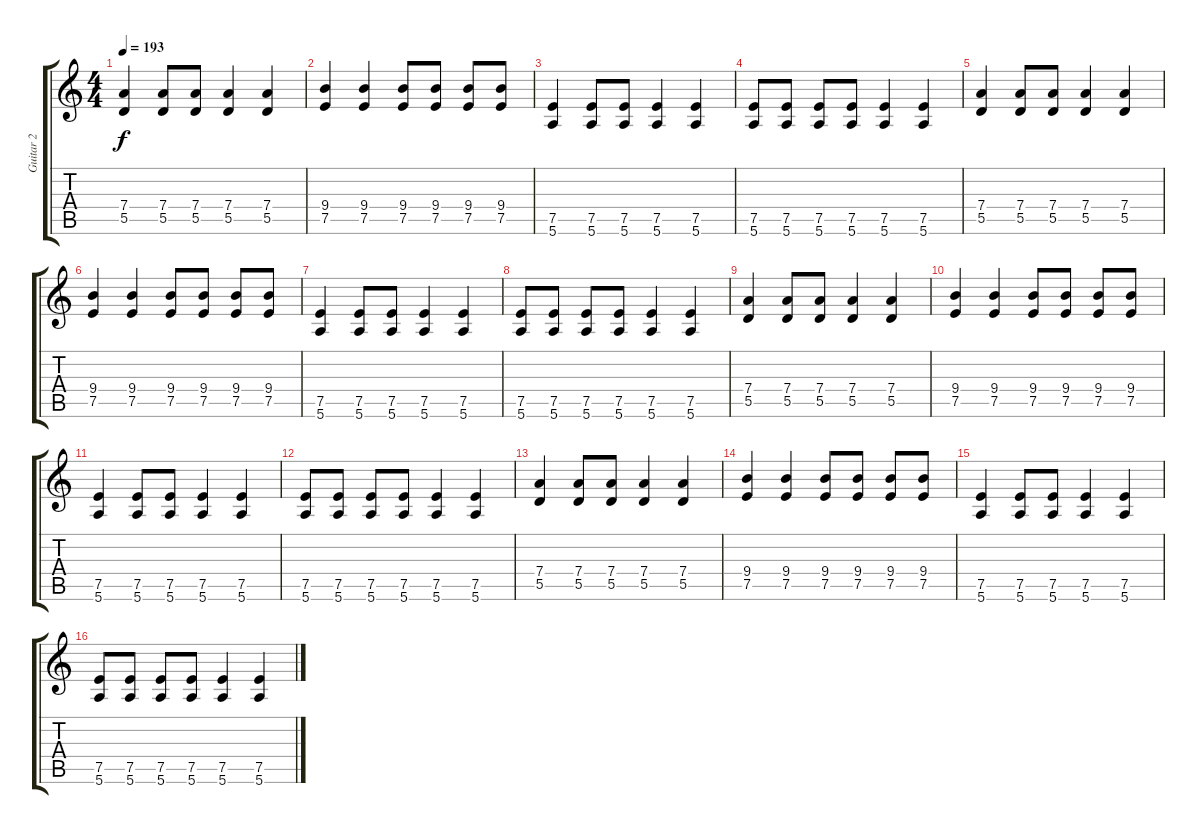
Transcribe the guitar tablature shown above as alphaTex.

\track ("Guitar 2" "Guitar 2") {instrument distortionguitar}
\staff {score tabs}
\tuning (E4 B3 G3 D3 A2 E2) {hide}
\ts (4 4)
\tempo 193
\clef g2
\ks c
(7.4 5.5).4{dy f} (7.4 5.5).8 (7.4 5.5).8 (7.4 5.5).4 (7.4 5.5).4 |
(9.4 7.5).4 (9.4 7.5).4 (9.4 7.5).8 (9.4 7.5).8 (9.4 7.5).8 (9.4 7.5).8 |
(7.5 5.6).4 (7.5 5.6).8 (7.5 5.6).8 (7.5 5.6).4 (7.5 5.6).4 |
(7.5 5.6).8 (7.5 5.6).8 (7.5 5.6).8 (7.5 5.6).8 (7.5 5.6).4 (7.5 5.6).4 |
(7.4 5.5).4 (7.4 5.5).8 (7.4 5.5).8 (7.4 5.5).4 (7.4 5.5).4 |
(9.4 7.5).4 (9.4 7.5).4 (9.4 7.5).8 (9.4 7.5).8 (9.4 7.5).8 (9.4 7.5).8 |
(7.5 5.6).4 (7.5 5.6).8 (7.5 5.6).8 (7.5 5.6).4 (7.5 5.6).4 |
(7.5 5.6).8 (7.5 5.6).8 (7.5 5.6).8 (7.5 5.6).8 (7.5 5.6).4 (7.5 5.6).4 |
(7.4 5.5).4 (7.4 5.5).8 (7.4 5.5).8 (7.4 5.5).4 (7.4 5.5).4 |
(9.4 7.5).4 (9.4 7.5).4 (9.4 7.5).8 (9.4 7.5).8 (9.4 7.5).8 (9.4 7.5).8 |
(7.5 5.6).4 (7.5 5.6).8 (7.5 5.6).8 (7.5 5.6).4 (7.5 5.6).4 |
(7.5 5.6).8 (7.5 5.6).8 (7.5 5.6).8 (7.5 5.6).8 (7.5 5.6).4 (7.5 5.6).4 |
(7.4 5.5).4 (7.4 5.5).8 (7.4 5.5).8 (7.4 5.5).4 (7.4 5.5).4 |
(9.4 7.5).4 (9.4 7.5).4 (9.4 7.5).8 (9.4 7.5).8 (9.4 7.5).8 (9.4 7.5).8 |
(7.5 5.6).4 (7.5 5.6).8 (7.5 5.6).8 (7.5 5.6).4 (7.5 5.6).4 |
(7.5 5.6).8 (7.5 5.6).8 (7.5 5.6).8 (7.5 5.6).8 (7.5 5.6).4 (7.5 5.6).4
